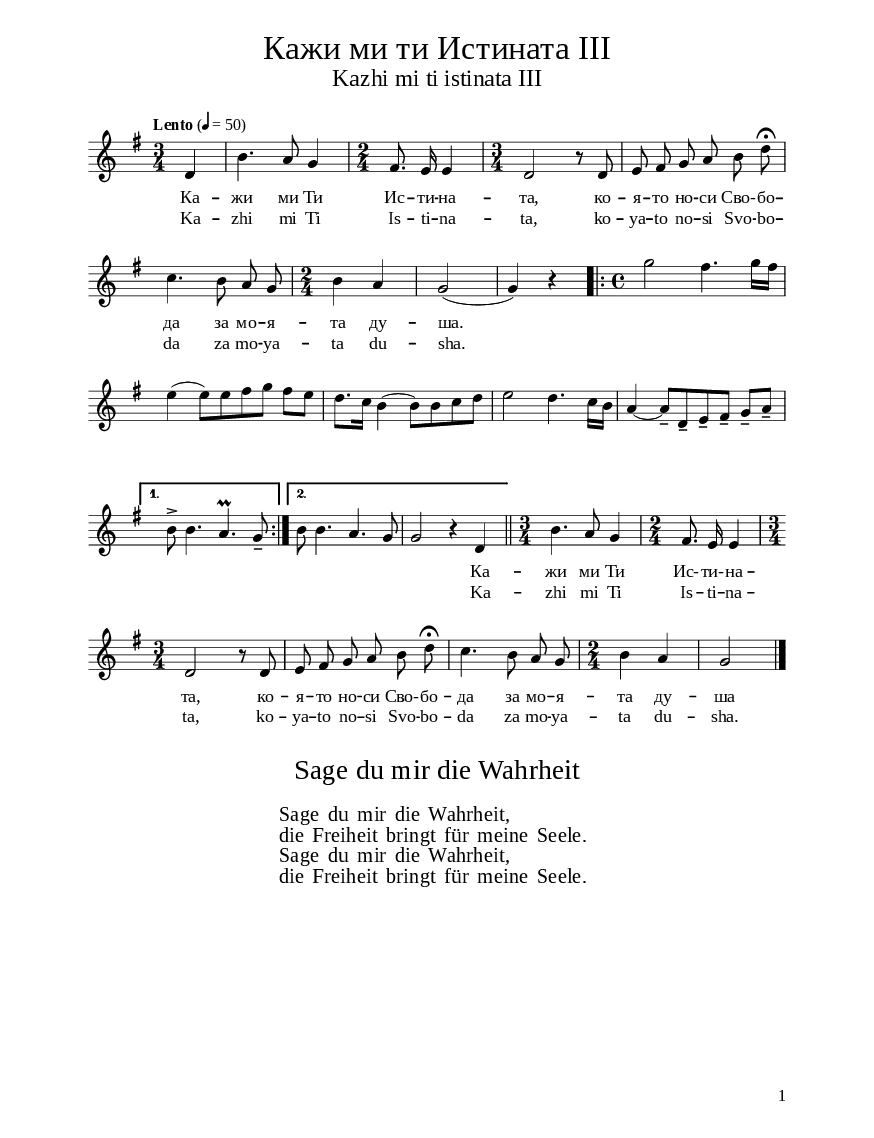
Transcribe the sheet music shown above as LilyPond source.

\version "2.24.0"

% include paper part and global functions
\include "include/globals.ily"

\bookpart {
  \label #'ref039
  \tocItem \markup " "
  \include "include/bookpart-paper.ily"
  \score {
    \include "include/score-layout.ily"

    \new Voice \absolute {
      \clef treble
      \key g \major
      \time 3/4
      \tempoFunc "Lento" 4 "50"
      \autoBeamOff
        
      \partial 4
      d'4 | % 2
      b'4.  a'8  g'4 | % 3
      \time 2/4  | % 3
      fis'8.  e'16  e'4 | % 4
      \time 3/4  | % 4
      d'2 r8  d'8 | % 5
      e'8  fis'8  g'8  a'8
      b'8  d''8 ^\fermata \break | % 6
      c''4.  b'8  a'8  g'8 | % 7
      \time 2/4  | % 7
      b'4  a'4 | % 8
      g'2 ( | % 9
      g'4 ) r4
      \repeat volta 2 {
        \time 4/4
        g''2  fis''4.  g''16 [
        fis''16 ] \break | % 11
        e''4 (  e''8 ) [  e''8
        fis''8  g''8 ]  fis''8 [  e''8 ] | % 12
        d''8. [  c''16 ]  b'4 (  b'8
        ) [  b'8  c''8  d''8 ] | % 13
        e''2  d''4.  c''16 [  b'16
        ] | % 14
        a'4 ~  a'8 -- [  d'8 --  e'8 --
        fis'8 -- ]  g'8 -- [  a'8 -- ] \break |
      }

      \alternative {
        {
          b'8 ->  b'4.  a'4.\prall g'8 --
        }
        {
          b'8  b'4.  a'4.  g'8
          g'2 r4  d'4 \bar "||"
        }
      }
      \time 3/4   b'4.  a'8  g'4 | \time 2/4
      fis'8.  e'16  e'4 \break \time 3/4  d'2 r8
      d'8  e'8  fis'8  g'8  a'8
      b'8  d''8 ^\fermata  c''4.  b'8
      a'8  g'8 \time 2/4  b'4  a'4
      g'2 \bar "|."
    }
    \addlyrics {      Ка -- жи ми Ти Ис -- ти -- на -- та,
      ко -- я -- то но -- си "Сво-" -- бо --
      да за мо -- я -- та ду -- ша.

      \skip1 \skip1 \skip1 \skip1 \skip1 \skip1 \skip1 \skip1 \skip1
      \skip1 \skip1 \skip1 \skip1 \skip1 \skip1 \skip1 \skip1 \skip1
      \skip1 \skip1 \skip1


      Ка -- жи ми Ти "Ис-" -- "ти-" --
      на -- та, ко -- я -- то но -- си "Сво-"
      -- бо -- да за мо -- я -- та ду --
      ша}
    \addlyrics { Ka -- zhi mi Ti Is -- ti -- na -- ta,
      ko -- ya -- to no -- si Svo -- bo --
      da za mo -- ya -- ta du -- sha.

      \skip1 \skip1 \skip1 \skip1 \skip1 \skip1 \skip1 \skip1 \skip1
      \skip1 \skip1 \skip1 \skip1 \skip1 \skip1 \skip1 \skip1 \skip1
      \skip1 \skip1 \skip1


      Ka -- zhi mi Ti Is -- ti --
      na -- ta, ko -- ya -- to no -- si Svo
      -- bo -- da za mo -- ya -- ta du --
      sha.}

    \header {
      title = \titleFunc "Кажи ми ти Истината III" "Kazhi mi ti istinata III"
    }

    \midi{}

  } % score



  % include foreign translation(s) of the song
  \version "2.24.1"

\markup \fill-line { \fontsize #deTitleFontSize "Sage du mir die Wahrheit" }
\markup \null
\markup \null
\markup \fontsize #deCoupletFontSize {
  \hspace #17
  \override #`(baseline-skip . ,deCoupletBaselineSkip)

  \column {

    \line { " " Sage du mir die Wahrheit, }

\line { " " die Freiheit bringt für meine Seele.}

    \line { " " Sage du mir die Wahrheit, }

\line { " " die Freiheit bringt für meine Seele.}

  }
}


} % bookpart

% Più mosso
%
